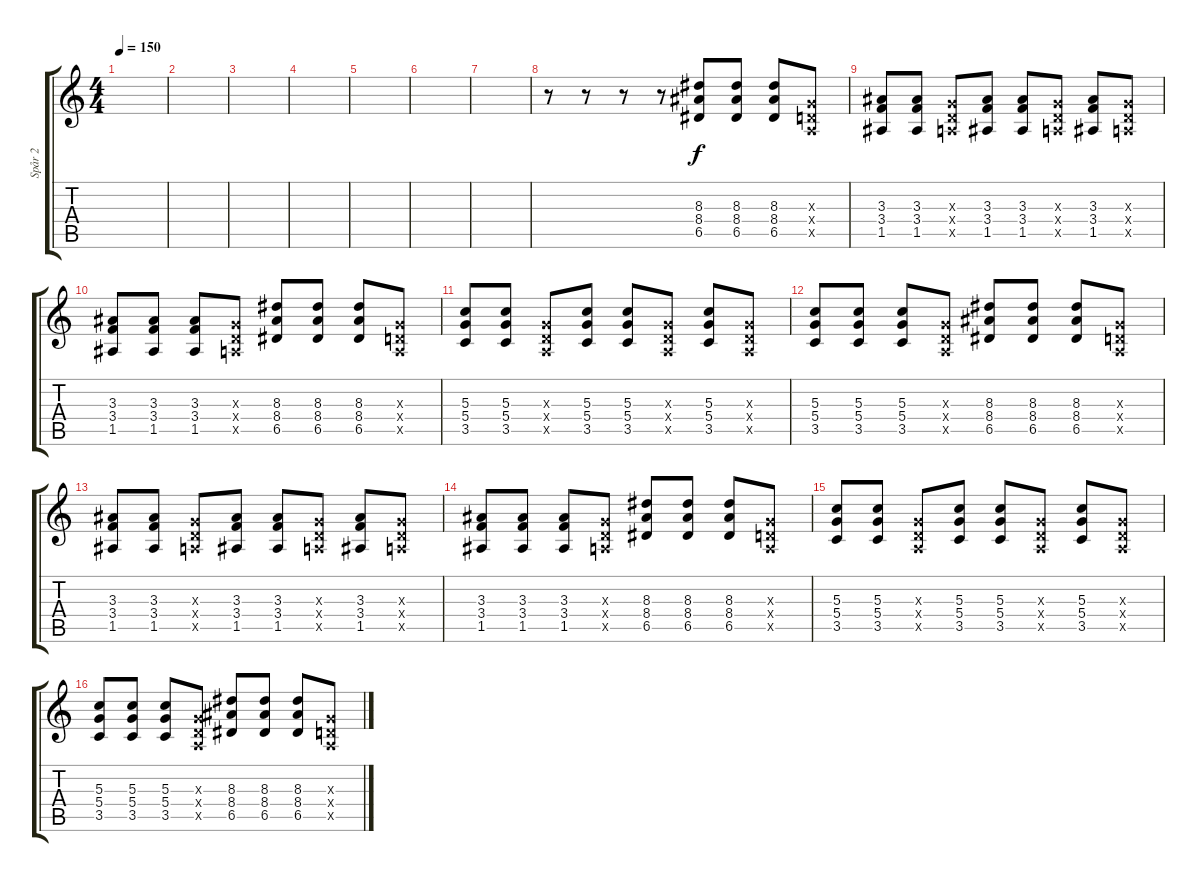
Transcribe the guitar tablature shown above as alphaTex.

\track ("Spår 2" "Spår 2") {instrument distortionguitar}
\staff {score tabs}
\tuning (E4 B3 G3 D3 A2 E2) {hide}
\ts (4 4)
\tempo 150
\clef g2
\ks c
|
|
|
|
|
|
|
r.8 r.8 r.8 r.8 (8.3 8.4 6.5).8 (8.3 8.4 6.5).8 (8.3 8.4 6.5).8 (0.3{x} 0.4{x} 0.5{x}).8 |
(3.3 3.4 1.5).8 (3.3 3.4 1.5).8 (0.3{x} 0.4{x} 0.5{x}).8 (3.3 3.4 1.5).8 (3.3 3.4 1.5).8 (0.3{x} 0.4{x} 0.5{x}).8 (3.3 3.4 1.5).8 (0.3{x} 0.4{x} 0.5{x}).8 |
(3.3 3.4 1.5).8 (3.3 3.4 1.5).8 (3.3 3.4 1.5).8 (0.3{x} 0.4{x} 0.5{x}).8 (8.3 8.4 6.5).8 (8.3 8.4 6.5).8 (8.3 8.4 6.5).8 (0.3{x} 0.4{x} 0.5{x}).8 |
(5.3 5.4 3.5).8 (5.3 5.4 3.5).8 (0.3{x} 0.4{x} 0.5{x}).8 (5.3 5.4 3.5).8 (5.3 5.4 3.5).8 (0.3{x} 0.4{x} 0.5{x}).8 (5.3 5.4 3.5).8 (0.3{x} 0.4{x} 0.5{x}).8 |
(5.3 5.4 3.5).8 (5.3 5.4 3.5).8 (5.3 5.4 3.5).8 (0.3{x} 0.4{x} 0.5{x}).8 (8.3 8.4 6.5).8 (8.3 8.4 6.5).8 (8.3 8.4 6.5).8 (0.3{x} 0.4{x} 0.5{x}).8 |
(3.3 3.4 1.5).8 (3.3 3.4 1.5).8 (0.3{x} 0.4{x} 0.5{x}).8 (3.3 3.4 1.5).8 (3.3 3.4 1.5).8 (0.3{x} 0.4{x} 0.5{x}).8 (3.3 3.4 1.5).8 (0.3{x} 0.4{x} 0.5{x}).8 |
(3.3 3.4 1.5).8 (3.3 3.4 1.5).8 (3.3 3.4 1.5).8 (0.3{x} 0.4{x} 0.5{x}).8 (8.3 8.4 6.5).8 (8.3 8.4 6.5).8 (8.3 8.4 6.5).8 (0.3{x} 0.4{x} 0.5{x}).8 |
(5.3 5.4 3.5).8 (5.3 5.4 3.5).8 (0.3{x} 0.4{x} 0.5{x}).8 (5.3 5.4 3.5).8 (5.3 5.4 3.5).8 (0.3{x} 0.4{x} 0.5{x}).8 (5.3 5.4 3.5).8 (0.3{x} 0.4{x} 0.5{x}).8 |
(5.3 5.4 3.5).8 (5.3 5.4 3.5).8 (5.3 5.4 3.5).8 (0.3{x} 0.4{x} 0.5{x}).8 (8.3 8.4 6.5).8 (8.3 8.4 6.5).8 (8.3 8.4 6.5).8 (0.3{x} 0.4{x} 0.5{x}).8
